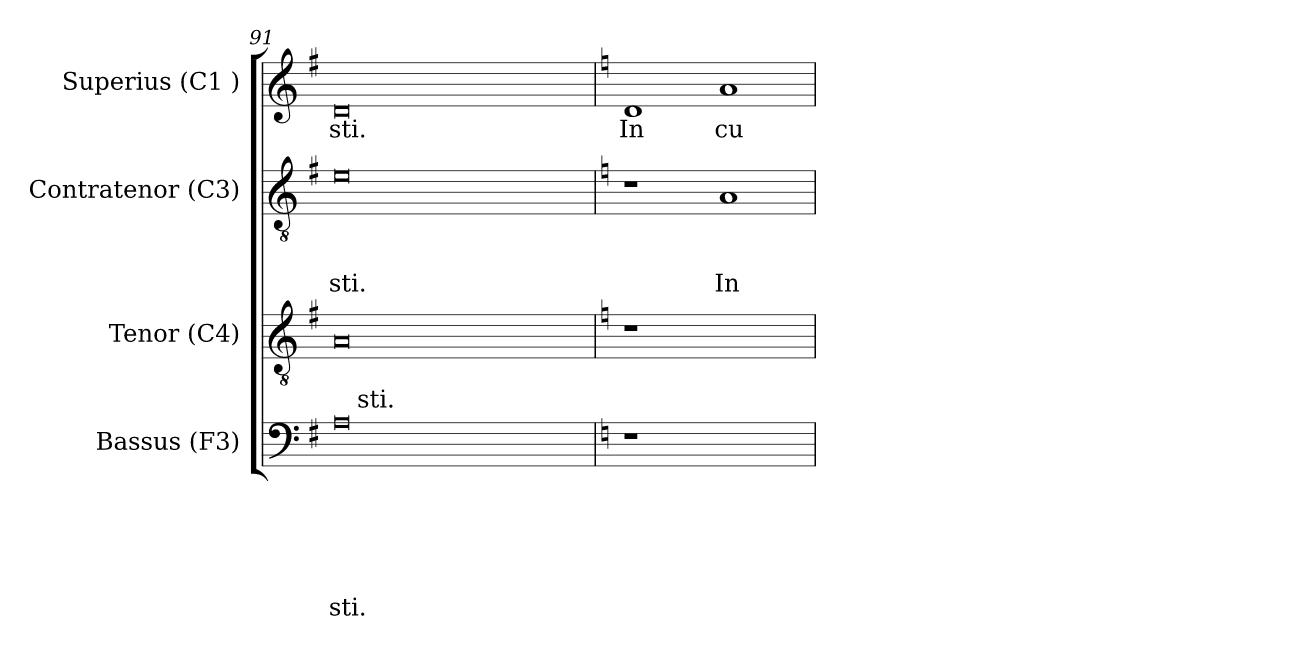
**kern	**text	**text	**text	**text	**text	**text	**kern	**kern	**text	**text	**text	**kern	**text
*part4	*part4	*part4	*part4	*part4	*part4	*part4	*part3	*part2	*part2	*part2	*part2	*part1	*part1
*staff4	*staff4	*staff4	*staff4	*staff4	*staff4	*staff4	*staff3	*staff2	*staff2	*staff2	*staff2	*staff1	*staff1
*I"Bassus (F3)	*	*	*	*	*	*	*I"Tenor (C4)	*I"Contratenor (C3)	*	*	*	*I"Superius (C1 )	*
*I'Bass.	*	*	*	*	*	*	*I'T.	*I'C.	*	*	*	*I'S.	*
*clefF4	*	*	*	*	*	*	*clefGv2	*clefGv2	*	*	*	*clefG2	*
*k[f#]	*	*	*	*	*	*	*k[f#]	*k[f#]	*	*	*	*k[f#]	*
*G:	*	*	*	*	*	*	*G:	*G:	*	*	*	*G:	*
=91	=91	=91	=91	=91	=91	=91	=91	=91	=91	=91	=91	=91	=91
!	!	!	!	!	!	!LO:LY:b	!	!	!	!	!LO:LY:b	!	!LO:LY:b
*^	*	*	*	*	*	*	*	*	*	*	*	*	*
0A	16.ryy	.	.	.	.	.	-sti.	0A	0e	.	.	-sti.	0d	-sti.
!	!LO:TX:a:t=sti.	!	!	!	!	!	!	!	!	!	!	!	!	!
.	1ryy	.	.	.	.	.	.	.	.	.	.	.	.	.
.	2ryy	.	.	.	.	.	.	.	.	.	.	.	.	.
.	4ryy	.	.	.	.	.	.	.	.	.	.	.	.	.
.	8ryy	.	.	.	.	.	.	.	.	.	.	.	.	.
.	32ryy	.	.	.	.	.	.	.	.	.	.	.	.	.
*v	*v	*	*	*	*	*	*	*	*	*	*	*	*	*
!!LO:LB:g=z
=92	=92	=92	=92	=92	=92	=92	=92	=92	=92	=92	=92	=92	=92
*k[]	*	*	*	*	*	*	*k[]	*k[]	*	*	*	*k[]	*
*C:	*	*	*	*	*	*	*C:	*C:	*	*	*	*C:	*
*^	*	*	*	*	*	*	*	*	*	*	*	*	*
!LO:N:vis=1	!	!	!	!	!	!	!	!LO:N:vis=1	!	!	!	!	!	!LO:LY:b
*v	*v	*	*	*	*	*	*	*	*	*	*	*	*	*
1r	.	.	.	.	.	.	1r	1r	.	.	.	1d	In
!	!	!	!	!	!	!	!	!	!	!	!LO:LY:b	!	!LO:LY:b
1ryy	.	.	.	.	.	.	1ryy	1A	.	.	In	1a	cu-
=	=	=	=	=	=	=	=	=	=	=	=	=	=
*-	*-	*-	*-	*-	*-	*-	*-	*-	*-	*-	*-	*-	*-
